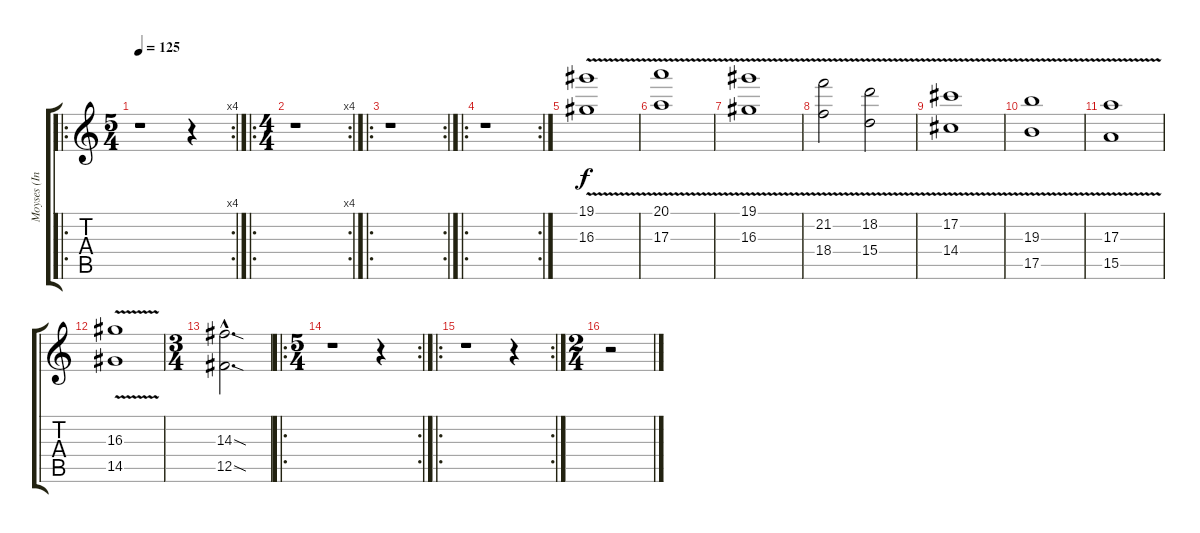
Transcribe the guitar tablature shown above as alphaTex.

\track ("Moyses (Interlude)" "Moyses (In") {instrument distortionguitar}
\staff {score tabs}
\tuning (Db4 Ab3 E3 B2 Gb2 Db2) {hide}
\ro
\rc 4
\ts (5 4)
\tempo 125
\clef g2
\ks c
r.1{dy f} r.4 |
\ro
\rc 4
\ts (4 4)
r.1 |
\ro
\rc 2
r.1 |
\ro
\rc 2
r.1 |
(19.1{v} 16.3).1 |
(20.1{v} 17.3).1 |
(19.1{v} 16.3).1 |
(21.2{v} 18.4).2 (18.2{v} 15.4).2 |
(17.2{v} 14.4).1 |
(19.3{v} 17.5).1 |
(17.3{v} 15.5).1 |
(16.3{v} 14.5).1 |
\ts (3 4)
(14.3{sod hac} 12.5{sod hac}).2{d} |
\ro
\rc 2
\ts (5 4)
r.1 r.4 |
\ro
\rc 2
r.1 r.4 |
\ts (2 4)
r.2
